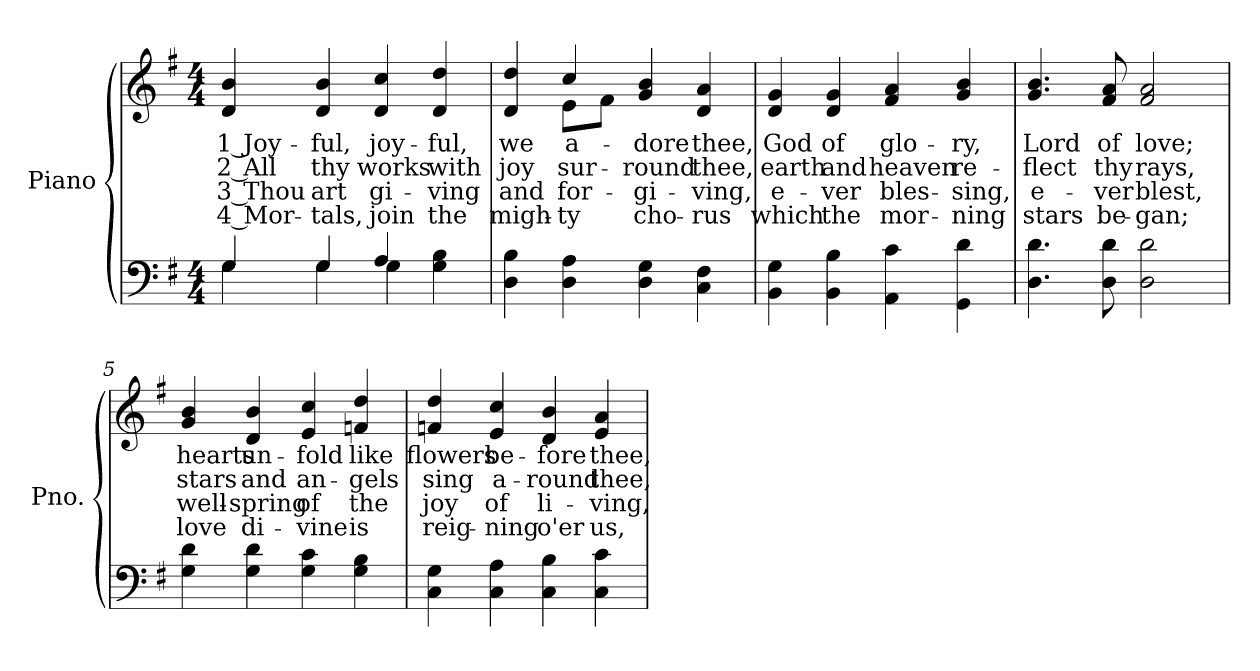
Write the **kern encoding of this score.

**kern	**kern	**text	**text	**text	**text
*part2	*part1	*part1	*part1	*part1	*part1
*staff2	*staff1	*staff1	*staff1	*staff1	*staff1
*I"Piano	*I"Piano	*	*	*	*
*I'Pno.	*I'Pno.	*	*	*	*
!!LO:PB:g=z
*clefF4	*clefG2	*	*	*	*
*k[f#]	*k[f#]	*	*	*	*
*G:	*G:	*	*	*	*
*M4/4	*M4/4	*	*	*	*
=1	=1	=1	=1	=1	=1
*^	*	*	*	*	*
!	!	!	!LO:LY:b:color=#000000	!LO:LY:b:color=#000000	!LO:LY:b:color=#000000	!LO:LY:b:color=#000000
4Gi/	4Gi\	4di/ 4bi	1 Joy-	2 All	3 Thou	4 Mor-
!	!	!	!LO:LY:b:color=#000000	!LO:LY:b:color=#000000	!LO:LY:b:color=#000000	!LO:LY:b:color=#000000
4Gi/	4Gi\	4di/ 4bi	-ful,	thy	-art	tals,
!	!	!	!LO:LY:b:color=#000000	!LO:LY:b:color=#000000	!LO:LY:b:color=#000000	!LO:LY:b:color=#000000
4Ai/	4Gi\	4di/ 4cci	joy-	works	gi-	-join
!	!	!	!LO:LY:b:color=#000000	!LO:LY:b:color=#000000	!LO:LY:b:color=#000000	!LO:LY:b:color=#000000
4Gi\ 4Bi	4ryy	4di/ 4ddi	-ful,	with	ving	the
*v	*v	*	*	*	*	*
=2	=2	=2	=2	=2	=2
*^	*	*	*	*	*
!	!	!	!LO:LY:b:color=#000000	!LO:LY:b:color=#000000	!LO:LY:b:color=#000000	!LO:LY:b:color=#000000
*v	*v	*^	*	*	*	*
4Di\ 4Bi	4di/ 4ddi	4ryy	we	joy	and	migh-
!	!	!	!LO:LY:b:color=#000000	!LO:LY:b:color=#000000	!LO:LY:b:color=#000000	!LO:LY:b:color=#000000
4Di\ 4Ai	4cci/	8ei\L	a-	sur-	-for-	-ty
.	.	8f#i\J	.	.	.	.
!	!	!	!LO:LY:b:color=#000000	!LO:LY:b:color=#000000	!LO:LY:b:color=#000000	!LO:LY:b:color=#000000
4Di\ 4Gi	4gi/ 4bi	2ryy	-dore	-round	gi-	-cho-
!	!	!	!LO:LY:b:color=#000000	!LO:LY:b:color=#000000	!LO:LY:b:color=#000000	!LO:LY:b:color=#000000
4Ci\ 4F#i	4di/ 4ai	.	thee,	thee,	-ving,	rus
*	*v	*v	*	*	*	*
=3	=3	=3	=3	=3	=3
!	!	!LO:LY:b:color=#000000	!LO:LY:b:color=#000000	!LO:LY:b:color=#000000	!LO:LY:b:color=#000000
4BBi\ 4Gi	4di/ 4gi	God	earth	e-	-which
!	!	!LO:LY:b:color=#000000	!LO:LY:b:color=#000000	!LO:LY:b:color=#000000	!LO:LY:b:color=#000000
4BBi\ 4Bi	4di/ 4gi	of	and	ver	the
!	!	!LO:LY:b:color=#000000	!LO:LY:b:color=#000000	!LO:LY:b:color=#000000	!LO:LY:b:color=#000000
4AAi\ 4ci	4f#i/ 4ai	glo-	heaven	bles-	-mor-
!	!	!LO:LY:b:color=#000000	!LO:LY:b:color=#000000	!LO:LY:b:color=#000000	!LO:LY:b:color=#000000
4GGi\ 4di	4gi/ 4bi	-ry,	re-	-sing,	ning
!!LO:LB:g=z
=4	=4	=4	=4	=4	=4
!	!	!LO:LY:b:color=#000000	!LO:LY:b:color=#000000	!LO:LY:b:color=#000000	!LO:LY:b:color=#000000
4.Di\ 4.di	4.gi/ 4.bi	Lord	-flect	e-	-stars
!	!	!LO:LY:b:color=#000000	!LO:LY:b:color=#000000	!LO:LY:b:color=#000000	!LO:LY:b:color=#000000
8Di\ 8di	8f#i/ 8ai	of	thy	ver	be-
!	!	!LO:LY:b:color=#000000	!LO:LY:b:color=#000000	!LO:LY:b:color=#000000	!LO:LY:b:color=#000000
2Di\ 2di	2f#i/ 2ai	love;	rays,	-blest,	gan;
=5	=5	=5	=5	=5	=5
!	!	!LO:LY:b:color=#000000	!LO:LY:b:color=#000000	!LO:LY:b:color=#000000	!LO:LY:b:color=#000000
4Gi\ 4di	4gi/ 4bi	hearts	stars	well-	-love
!	!	!LO:LY:b:color=#000000	!LO:LY:b:color=#000000	!LO:LY:b:color=#000000	!LO:LY:b:color=#000000
4Gi\ 4di	4di/ 4bi	un-	and	spring	di-
!	!	!LO:LY:b:color=#000000	!LO:LY:b:color=#000000	!LO:LY:b:color=#000000	!LO:LY:b:color=#000000
4Gi\ 4ci	4ei/ 4cci	-fold	an-	-of	vine
!	!	!LO:LY:b:color=#000000	!LO:LY:b:color=#000000	!LO:LY:b:color=#000000	!LO:LY:b:color=#000000
4Gi\ 4Bi	4fni/ 4ddi	like	-gels	the	is
=6	=6	=6	=6	=6	=6
!	!	!LO:LY:b:color=#000000	!LO:LY:b:color=#000000	!LO:LY:b:color=#000000	!LO:LY:b:color=#000000
4Ci\ 4Gi	4fni/ 4ddi	flowers	sing	joy	reig-
!	!	!LO:LY:b:color=#000000	!LO:LY:b:color=#000000	!LO:LY:b:color=#000000	!LO:LY:b:color=#000000
4Ci\ 4Ai	4ei/ 4cci	be-	a-	-of	ning
!	!	!LO:LY:b:color=#000000	!LO:LY:b:color=#000000	!LO:LY:b:color=#000000	!LO:LY:b:color=#000000
4Ci\ 4Bi	4di/ 4bi	-fore	-round	li-	-o'er
!	!	!LO:LY:b:color=#000000	!LO:LY:b:color=#000000	!LO:LY:b:color=#000000	!LO:LY:b:color=#000000
4Ci\ 4ci	4ei/ 4ai	thee,	thee,	ving,	us,
=	=	=	=	=	=
*-	*-	*-	*-	*-	*-
